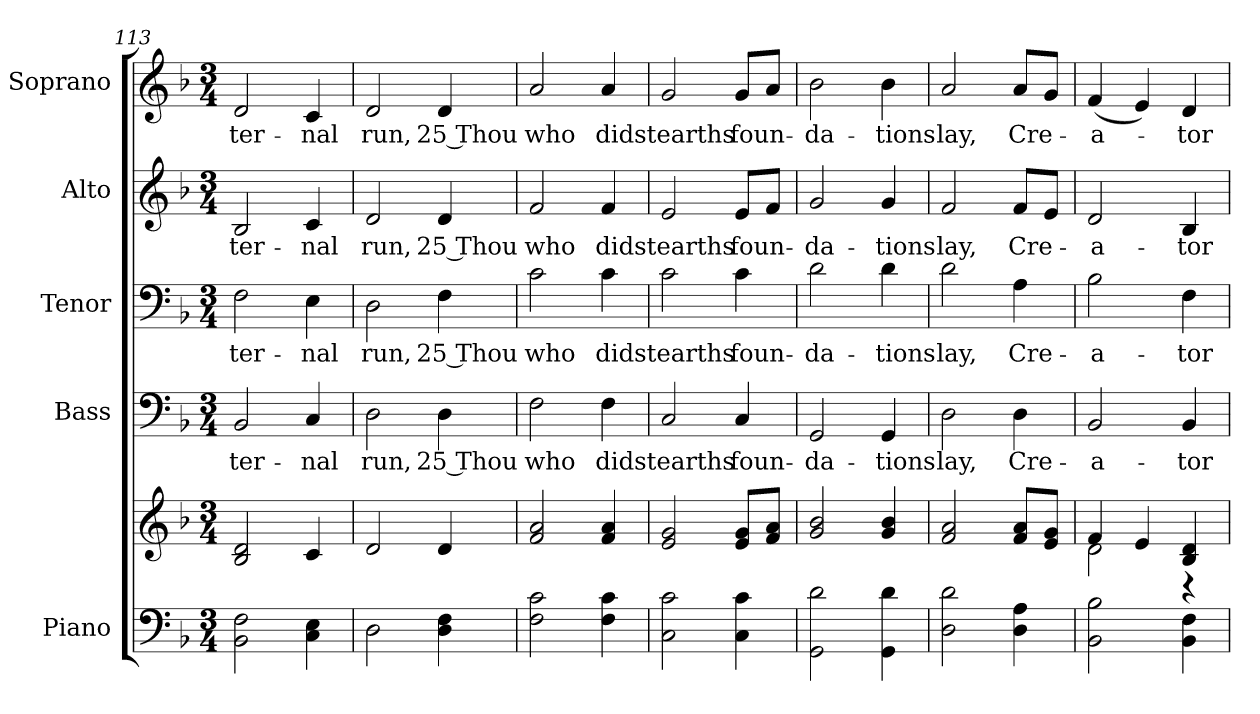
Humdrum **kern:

**kern	**kern	**kern	**text	**kern	**text	**kern	**text	**kern	**text
*part5	*part5	*part4	*part4	*part3	*part3	*part2	*part2	*part1	*part1
*staff6	*staff5	*staff4	*staff4	*staff3	*staff3	*staff2	*staff2	*staff1	*staff1
*I"Piano	*	*I"Bass	*	*I"Tenor	*	*I"Alto	*	*I"Soprano	*
*I'Pno.	*	*I'B.	*	*I'T.	*	*I'A.	*	*I'S.	*
*clefF4	*clefG2	*clefF4	*	*clefF4	*	*clefG2	*	*clefG2	*
*k[b-]	*k[b-]	*k[b-]	*	*k[b-]	*	*k[b-]	*	*k[b-]	*
*F:	*F:	*F:	*	*F:	*	*F:	*	*F:	*
*M3/4	*M3/4	*M3/4	*	*M3/4	*	*M3/4	*	*M3/4	*
=113	=113	=113	=113	=113	=113	=113	=113	=113	=113
!	!	!	!LO:LY:b:color=#000000	!	!	!	!	!	!
!	!	!	!	!	!LO:LY:b:color=#000000	!	!	!	!
!	!	!	!	!	!	!	!LO:LY:b:color=#000000	!	!
!	!	!	!	!	!	!	!	!	!LO:LY:b:color=#000000
2BB-i\ 2Fi	2B-i/ 2di	2BB-i/	-ter-	2Fi\	-ter-	2B-i/	-ter-	2di/	-ter-
!	!	!	!LO:LY:b:color=#000000	!	!	!	!	!	!
!	!	!	!	!	!LO:LY:b:color=#000000	!	!	!	!
!	!	!	!	!	!	!	!LO:LY:b:color=#000000	!	!
!	!	!	!	!	!	!	!	!	!LO:LY:b:color=#000000
4Ci\ 4Ei	4ci/	4Ci/	-nal	4Ei\	-nal	4ci/	-nal	4ci/	-nal
!!LO:PB:g=z
=114	=114	=114	=114	=114	=114	=114	=114	=114	=114
!	!	!	!LO:LY:b:color=#000000	!	!	!	!	!	!
!	!	!	!	!	!LO:LY:b:color=#000000	!	!	!	!
!	!	!	!	!	!	!	!LO:LY:b:color=#000000	!	!
!	!	!	!	!	!	!	!	!	!LO:LY:b:color=#000000
2Di\	2di/	2Di\	run,	2Di\	run,	2di/	run,	2di/	run,
!	!	!	!LO:LY:b:color=#000000	!	!	!	!	!	!
!	!	!	!	!	!LO:LY:b:color=#000000	!	!	!	!
!	!	!	!	!	!	!	!LO:LY:b:color=#000000	!	!
!	!	!	!	!	!	!	!	!	!LO:LY:b:color=#000000
4Di\ 4Fi	4di/	4Di\	25 Thou	4Fi\	25 Thou	4di/	25 Thou	4di/	25 Thou
=115	=115	=115	=115	=115	=115	=115	=115	=115	=115
!	!	!	!LO:LY:b:color=#000000	!	!	!	!	!	!
!	!	!	!	!	!LO:LY:b:color=#000000	!	!	!	!
!	!	!	!	!	!	!	!LO:LY:b:color=#000000	!	!
!	!	!	!	!	!	!	!	!	!LO:LY:b:color=#000000
2Fi\ 2ci	2fi/ 2ai	2Fi\	who	2ci\	who	2fi/	who	2ai/	who
!	!	!	!LO:LY:b:color=#000000	!	!	!	!	!	!
!	!	!	!	!	!LO:LY:b:color=#000000	!	!	!	!
!	!	!	!	!	!	!	!LO:LY:b:color=#000000	!	!
!	!	!	!	!	!	!	!	!	!LO:LY:b:color=#000000
4Fi\ 4ci	4fi/ 4ai	4Fi\	didst	4ci\	didst	4fi/	didst	4ai/	didst
=116	=116	=116	=116	=116	=116	=116	=116	=116	=116
!	!	!	!LO:LY:b:color=#000000	!	!	!	!	!	!
!	!	!	!	!	!LO:LY:b:color=#000000	!	!	!	!
!	!	!	!	!	!	!	!LO:LY:b:color=#000000	!	!
!	!	!	!	!	!	!	!	!	!LO:LY:b:color=#000000
2Ci\ 2ci	2ei/ 2gi	2Ci/	earths	2ci\	earths	2ei/	earths	2gi/	earths
!	!	!	!LO:LY:b:color=#000000	!	!	!	!	!	!
!	!	!	!	!	!LO:LY:b:color=#000000	!	!	!	!
!	!	!	!	!	!	!	!LO:LY:b:color=#000000	!	!
!	!	!	!	!	!	!	!	!	!LO:LY:b:color=#000000
4Ci\ 4ci	8ei/ 8giL	4Ci/	foun-	4ci\	foun-	8ei/L	foun-	8gi/L	foun-
.	8fi/ 8aiJ	.	.	.	.	8fi/J	.	8ai/J	.
=117	=117	=117	=117	=117	=117	=117	=117	=117	=117
!	!	!	!LO:LY:b:color=#000000	!	!	!	!	!	!
!	!	!	!	!	!LO:LY:b:color=#000000	!	!	!	!
!	!	!	!	!	!	!	!LO:LY:b:color=#000000	!	!
!	!	!	!	!	!	!	!	!	!LO:LY:b:color=#000000
2GGi\ 2di	2gi/ 2b-i	2GGi/	-da-	2di\	-da-	2gi/	-da-	2b-i\	-da-
!	!	!	!LO:LY:b:color=#000000	!	!	!	!	!	!
!	!	!	!	!	!LO:LY:b:color=#000000	!	!	!	!
!	!	!	!	!	!	!	!LO:LY:b:color=#000000	!	!
!	!	!	!	!	!	!	!	!	!LO:LY:b:color=#000000
4GGi\ 4di	4gi/ 4b-i	4GGi/	-tions	4di\	-tions	4gi/	-tions	4b-i\	-tions
=118	=118	=118	=118	=118	=118	=118	=118	=118	=118
!	!	!	!LO:LY:b:color=#000000	!	!	!	!	!	!
!	!	!	!	!	!LO:LY:b:color=#000000	!	!	!	!
!	!	!	!	!	!	!	!LO:LY:b:color=#000000	!	!
!	!	!	!	!	!	!	!	!	!LO:LY:b:color=#000000
2Di\ 2di	2fi/ 2ai	2Di\	lay,	2di\	lay,	2fi/	lay,	2ai/	lay,
!	!	!	!LO:LY:b:color=#000000	!	!	!	!	!	!
!	!	!	!	!	!LO:LY:b:color=#000000	!	!	!	!
!	!	!	!	!	!	!	!LO:LY:b:color=#000000	!	!
!	!	!	!	!	!	!	!	!	!LO:LY:b:color=#000000
4Di\ 4Ai	8fi/ 8aiL	4Di\	Cre-	4Ai\	Cre-	8fi/L	Cre-	8ai/L	Cre-
.	8ei/ 8giJ	.	.	.	.	8ei/J	.	8gi/J	.
=119	=119	=119	=119	=119	=119	=119	=119	=119	=119
*	*^	*	*	*	*	*	*	*	*
!	!	!	!	!LO:LY:b:color=#000000	!	!	!	!	!	!
!	!	!	!	!	!	!LO:LY:b:color=#000000	!	!	!	!
!	!	!	!	!	!	!	!	!LO:LY:b:color=#000000	!	!
!	!	!	!	!	!	!	!	!	!	!LO:LY:b:color=#000000
2BB-i\ 2B-i	4fi/	2di\	2BB-i/	-a-	2B-i\	-a-	2di/	-a-	(4fi/	-a-
.	4ei/	.	.	.	.	.	.	.	4ei/)	.
!	!	!	!	!LO:LY:b:color=#000000	!	!	!	!	!	!
!	!	!	!	!	!	!LO:LY:b:color=#000000	!	!	!	!
!	!	!	!	!	!	!	!	!LO:LY:b:color=#000000	!	!
!	!	!	!	!	!	!	!	!	!	!LO:LY:b:color=#000000
4BB-i\ 4Fi	4B-i/ 4di	4r	4BB-i/	-tor	4Fi\	-tor	4B-i/	-tor	4di/	-tor
*	*v	*v	*	*	*	*	*	*	*	*
=	=	=	=	=	=	=	=	=	=
*-	*-	*-	*-	*-	*-	*-	*-	*-	*-
